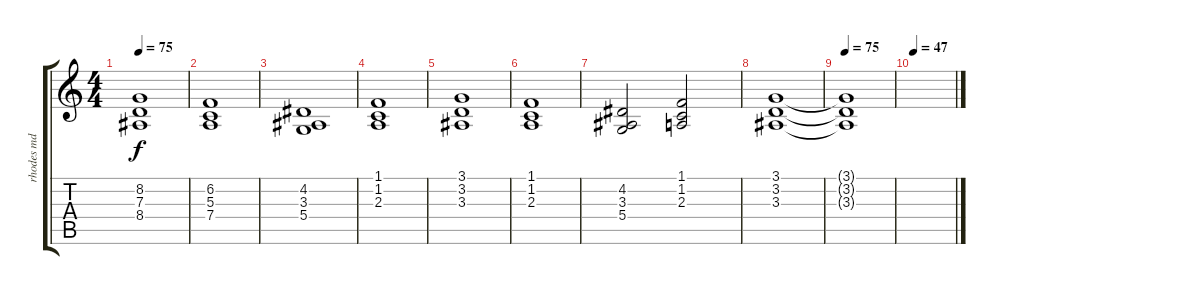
\track ("rhodes md" "rhodes md") {instrument electricpiano1}
\staff {score tabs}
\tuning (E4 B3 G3 D3 A2 E2) {hide}
\ts (4 4)
\tempo 75
\clef g2
\ks c
(8.2 7.3 8.4).1{dy f} |
(6.2 5.3 7.4).1 |
(4.2 3.3 5.4).1 |
(1.1 1.2 2.3).1 |
(3.1 3.2 3.3).1 |
(1.1 1.2 2.3).1 |
(4.2 3.3 5.4).2 (1.1 1.2 2.3).2 |
(3.1 3.2 3.3).1 |
\tempo 75
(3.1{t} 3.2{t} 3.3{t}).1 |
\tempo 47
